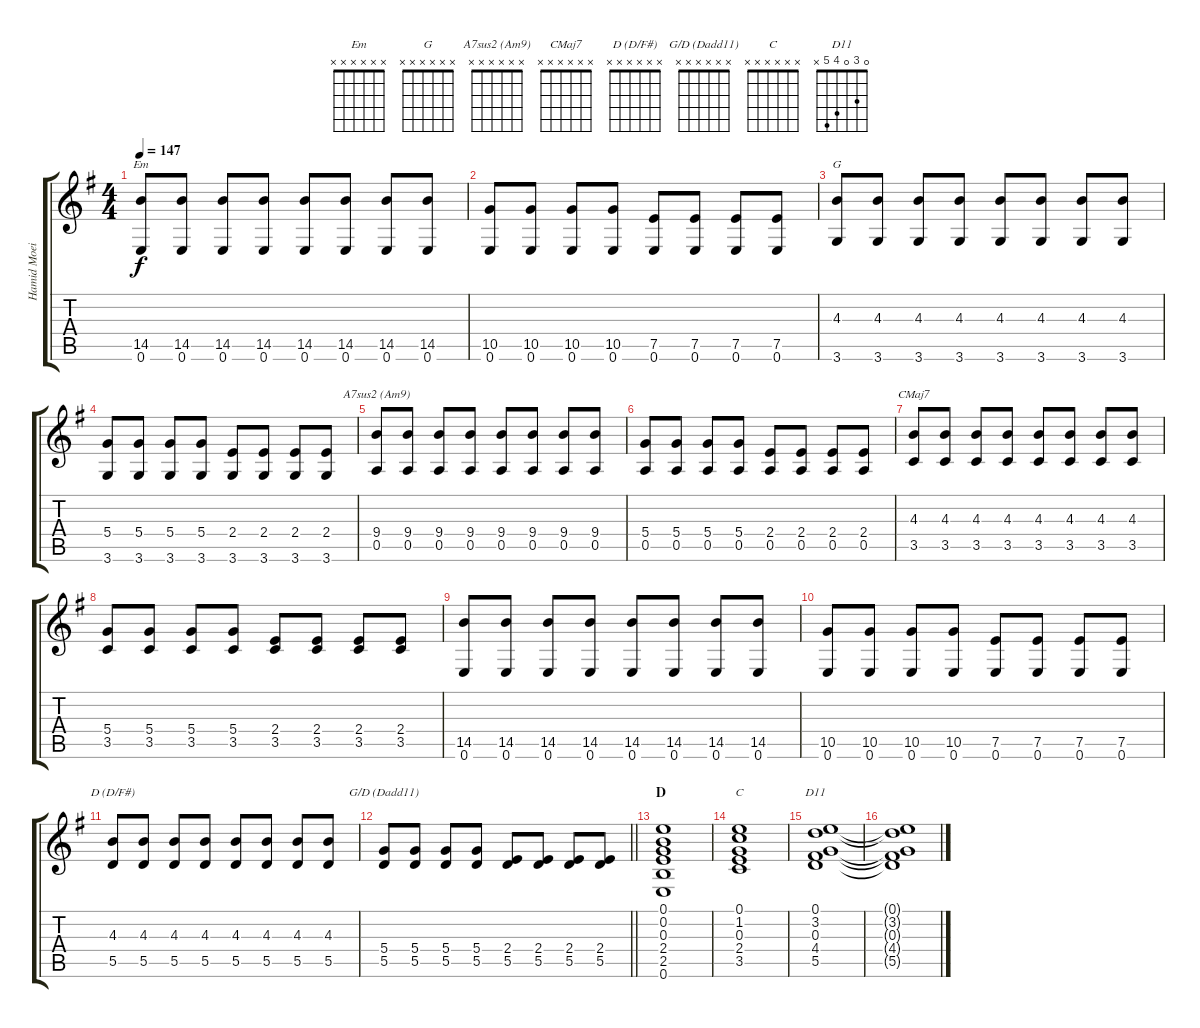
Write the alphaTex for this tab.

\track ("Hamid Moeini" "Hamid Moei") {instrument distortionguitar}
\staff {score tabs}
\tuning (E4 B3 G3 D3 A2 E2) {hide}
\chord ("Em" x x x x x x)
\chord ("G" x x x x x x)
\chord ("A7sus2 (Am9)" x x x x x x)
\chord ("CMaj7" x x x x x x)
\chord ("D (D/F#)" x x x x x x)
\chord ("G/D (Dadd11)" x x x x x x)
\chord ("C" x x x x x x)
\chord ("D11" 0 3 0 4 5 x)
\ts (4 4)
\tempo 147
\clef g2
\ks eminor
(14.5 0.6).8{ch "Em" dy f} (14.5 0.6).8 (14.5 0.6).8 (14.5 0.6).8 (14.5 0.6).8 (14.5 0.6).8 (14.5 0.6).8 (14.5 0.6).8 |
(10.5 0.6).8 (10.5 0.6).8 (10.5 0.6).8 (10.5 0.6).8 (7.5 0.6).8 (7.5 0.6).8 (7.5 0.6).8 (7.5 0.6).8 |
(4.3 3.6).8{ch "G"} (4.3 3.6).8 (4.3 3.6).8 (4.3 3.6).8 (4.3 3.6).8 (4.3 3.6).8 (4.3 3.6).8 (4.3 3.6).8 |
(5.4 3.6).8 (5.4 3.6).8 (5.4 3.6).8 (5.4 3.6).8 (2.4 3.6).8 (2.4 3.6).8 (2.4 3.6).8 (2.4 3.6).8 |
(9.4 0.5).8{ch "A7sus2 (Am9)"} (9.4 0.5).8 (9.4 0.5).8 (9.4 0.5).8 (9.4 0.5).8 (9.4 0.5).8 (9.4 0.5).8 (9.4 0.5).8 |
(5.4 0.5).8 (5.4 0.5).8 (5.4 0.5).8 (5.4 0.5).8 (2.4 0.5).8 (2.4 0.5).8 (2.4 0.5).8 (2.4 0.5).8 |
(4.3 3.5).8{ch "CMaj7"} (4.3 3.5).8 (4.3 3.5).8 (4.3 3.5).8 (4.3 3.5).8 (4.3 3.5).8 (4.3 3.5).8 (4.3 3.5).8 |
(5.4 3.5).8 (5.4 3.5).8 (5.4 3.5).8 (5.4 3.5).8 (2.4 3.5).8 (2.4 3.5).8 (2.4 3.5).8 (2.4 3.5).8 |
(14.5 0.6).8 (14.5 0.6).8 (14.5 0.6).8 (14.5 0.6).8 (14.5 0.6).8 (14.5 0.6).8 (14.5 0.6).8 (14.5 0.6).8 |
(10.5 0.6).8 (10.5 0.6).8 (10.5 0.6).8 (10.5 0.6).8 (7.5 0.6).8 (7.5 0.6).8 (7.5 0.6).8 (7.5 0.6).8 |
(4.3 5.5).8{ch "D (D/F#)"} (4.3 5.5).8 (4.3 5.5).8 (4.3 5.5).8 (4.3 5.5).8 (4.3 5.5).8 (4.3 5.5).8 (4.3 5.5).8 |
\barLineRight lightlight
(5.4 5.5).8{ch "G/D (Dadd11)"} (5.4 5.5).8 (5.4 5.5).8 (5.4 5.5).8 (2.4 5.5).8 (2.4 5.5).8 (2.4 5.5).8 (2.4 5.5).8 |
\section ("" "D")
(0.1 0.2 0.3 2.4 2.5 0.6).1 |
(0.1 1.2 0.3 2.4 3.5).1{ch "C"} |
(0.1 3.2 0.3 4.4 5.5).1{ch "D11"} |
(0.1{t} 3.2{t} 0.3{t} 4.4{t} 5.5{t}).1
